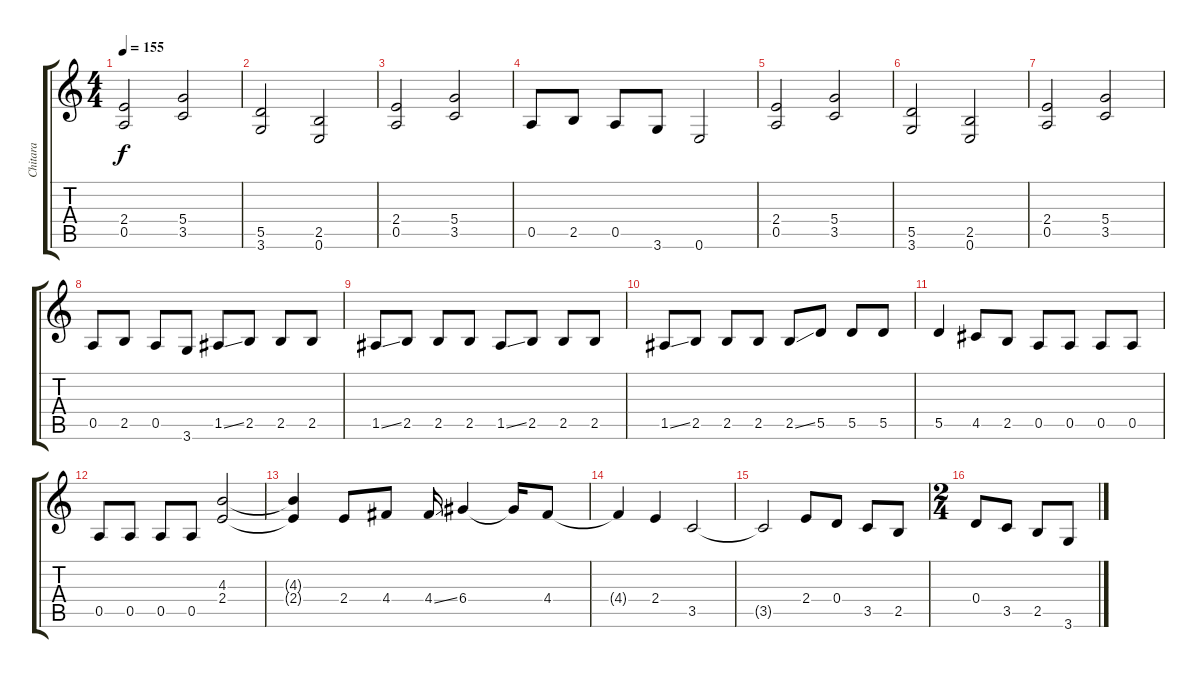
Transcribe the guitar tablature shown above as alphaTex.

\track ("Chitara" "Chitara") {instrument distortionguitar}
\staff {score tabs}
\tuning (E4 B3 G3 D3 A2 E2) {hide}
\ts (4 4)
\tempo 155
\clef g2
\ks c
(2.4 0.5).2{dy f} (5.4 3.5).2 |
(5.5 3.6).2 (2.5 0.6).2 |
(2.4 0.5).2 (5.4 3.5).2 |
0.5.8 2.5.8 0.5.8 3.6.8 0.6.2 |
(2.4 0.5).2 (5.4 3.5).2 |
(5.5 3.6).2 (2.5 0.6).2 |
(2.4 0.5).2 (5.4 3.5).2 |
0.5.8 2.5.8 0.5.8 3.6.8 1.5{ss}.8 2.5.8 2.5.8 2.5.8 |
1.5{ss}.8 2.5.8 2.5.8 2.5.8 1.5{ss}.8 2.5.8 2.5.8 2.5.8 |
1.5{ss}.8 2.5.8 2.5.8 2.5.8 2.5{ss}.8 5.5.8 5.5.8 5.5.8 |
5.5.4 4.5.8 2.5.8 0.5.8 0.5.8 0.5.8 0.5.8 |
0.5.8 0.5.8 0.5.8 0.5.8 (4.3 2.4).2 |
(4.3{t} 2.4{t}).4 2.4.8 4.4.8 4.4{ss}.16 6.4.4 6.4{t}.16 4.4.8 |
4.4{t}.4 2.4.4 3.5.2 |
3.5{t}.2 2.4.8 0.4.8 3.5.8 2.5.8 |
\ts (2 4)
0.4.8 3.5.8 2.5.8 3.6.8
